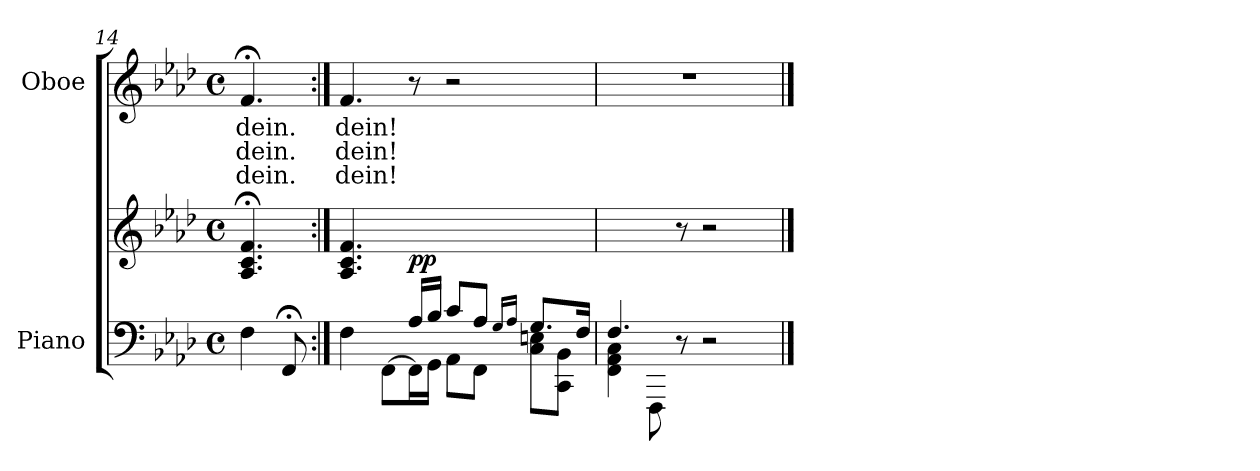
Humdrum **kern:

**kern	**kern	**dynam	**kern	**text	**text	**text
*part2	*part2	*part2	*part1	*part1	*part1	*part1
*staff3	*staff2	*staff2/3	*staff1	*staff1	*staff1	*staff1
*I"Piano	*	*	*I"Oboe	*	*	*
*I'Pno	*	*	*I'Ob	*	*	*
*clefF4	*clefG2	*	*clefG2	*	*	*
*k[b-e-a-d-]	*k[b-e-a-d-]	*	*k[b-e-a-d-]	*	*	*
*M4/4	*M4/4	*	*M4/4	*	*	*
*met(c)	*met(c)	*	*met(c)	*	*	*
=14X2	=14X2	=14X2	=14X2	=14X2	=14X2	=14X2
!	!	!	!	!LO:LY:b	!LO:LY:b	!LO:LY:b
4F\	4.A-/;< 4.c/;< 4.f/;<	.	4.f;</	-dein.	dein.	dein.
8FF;</	.	.	.	.	.	.
=15:|!	=15:|!	=15:|!	=15:|!	=15:|!	=15:|!	=15:|!
*^	*	*	*	*	*	*
!	!	!	!	!	!LO:LY:b	!LO:LY:b	!LO:LY:b
4.ryy	4F\	4.A-/ 4.c/ 4.f/	.	4.f/	dein!	dein!	dein!
.	[8FF\L	.	.	.	.	.	.
!	!	!	!LO:DY:b	!	!	!	!
16A-/LL	16FF\L]	2ryy	pp	8r	.	.	.
16B-/JJ	16GG\JJ	.	.	.	.	.	.
8c/L	8AA-\L	.	.	2r	.	.	.
8A-/J	8FF\J	.	.	.	.	.	.
16qG/LL	.	.	.	.	.	.	.
16qA-/JJ	.	.	.	.	.	.	.
8.G/L	8C\ 8En\L	.	.	.	.	.	.
.	8CC\ 8BB-\J	8ryy	.	.	.	.	.
16F/Jk	.	.	.	.	.	.	.
=16	=16	=16	=16	=16	=16	=16	=16
4.F/	4FF\ 4AA-\ 4C\	4.ryy	.	1r	.	.	.
.	8FFF\	.	.	.	.	.	.
2ryy	8r	8r	.	.	.	.	.
.	2r	2r	.	.	.	.	.
8ryy	.	.	.	.	.	.	.
*v	*v	*	*	*	*	*	*
==	==	==	==	==	==	==
*-	*-	*-	*-	*-	*-	*-
